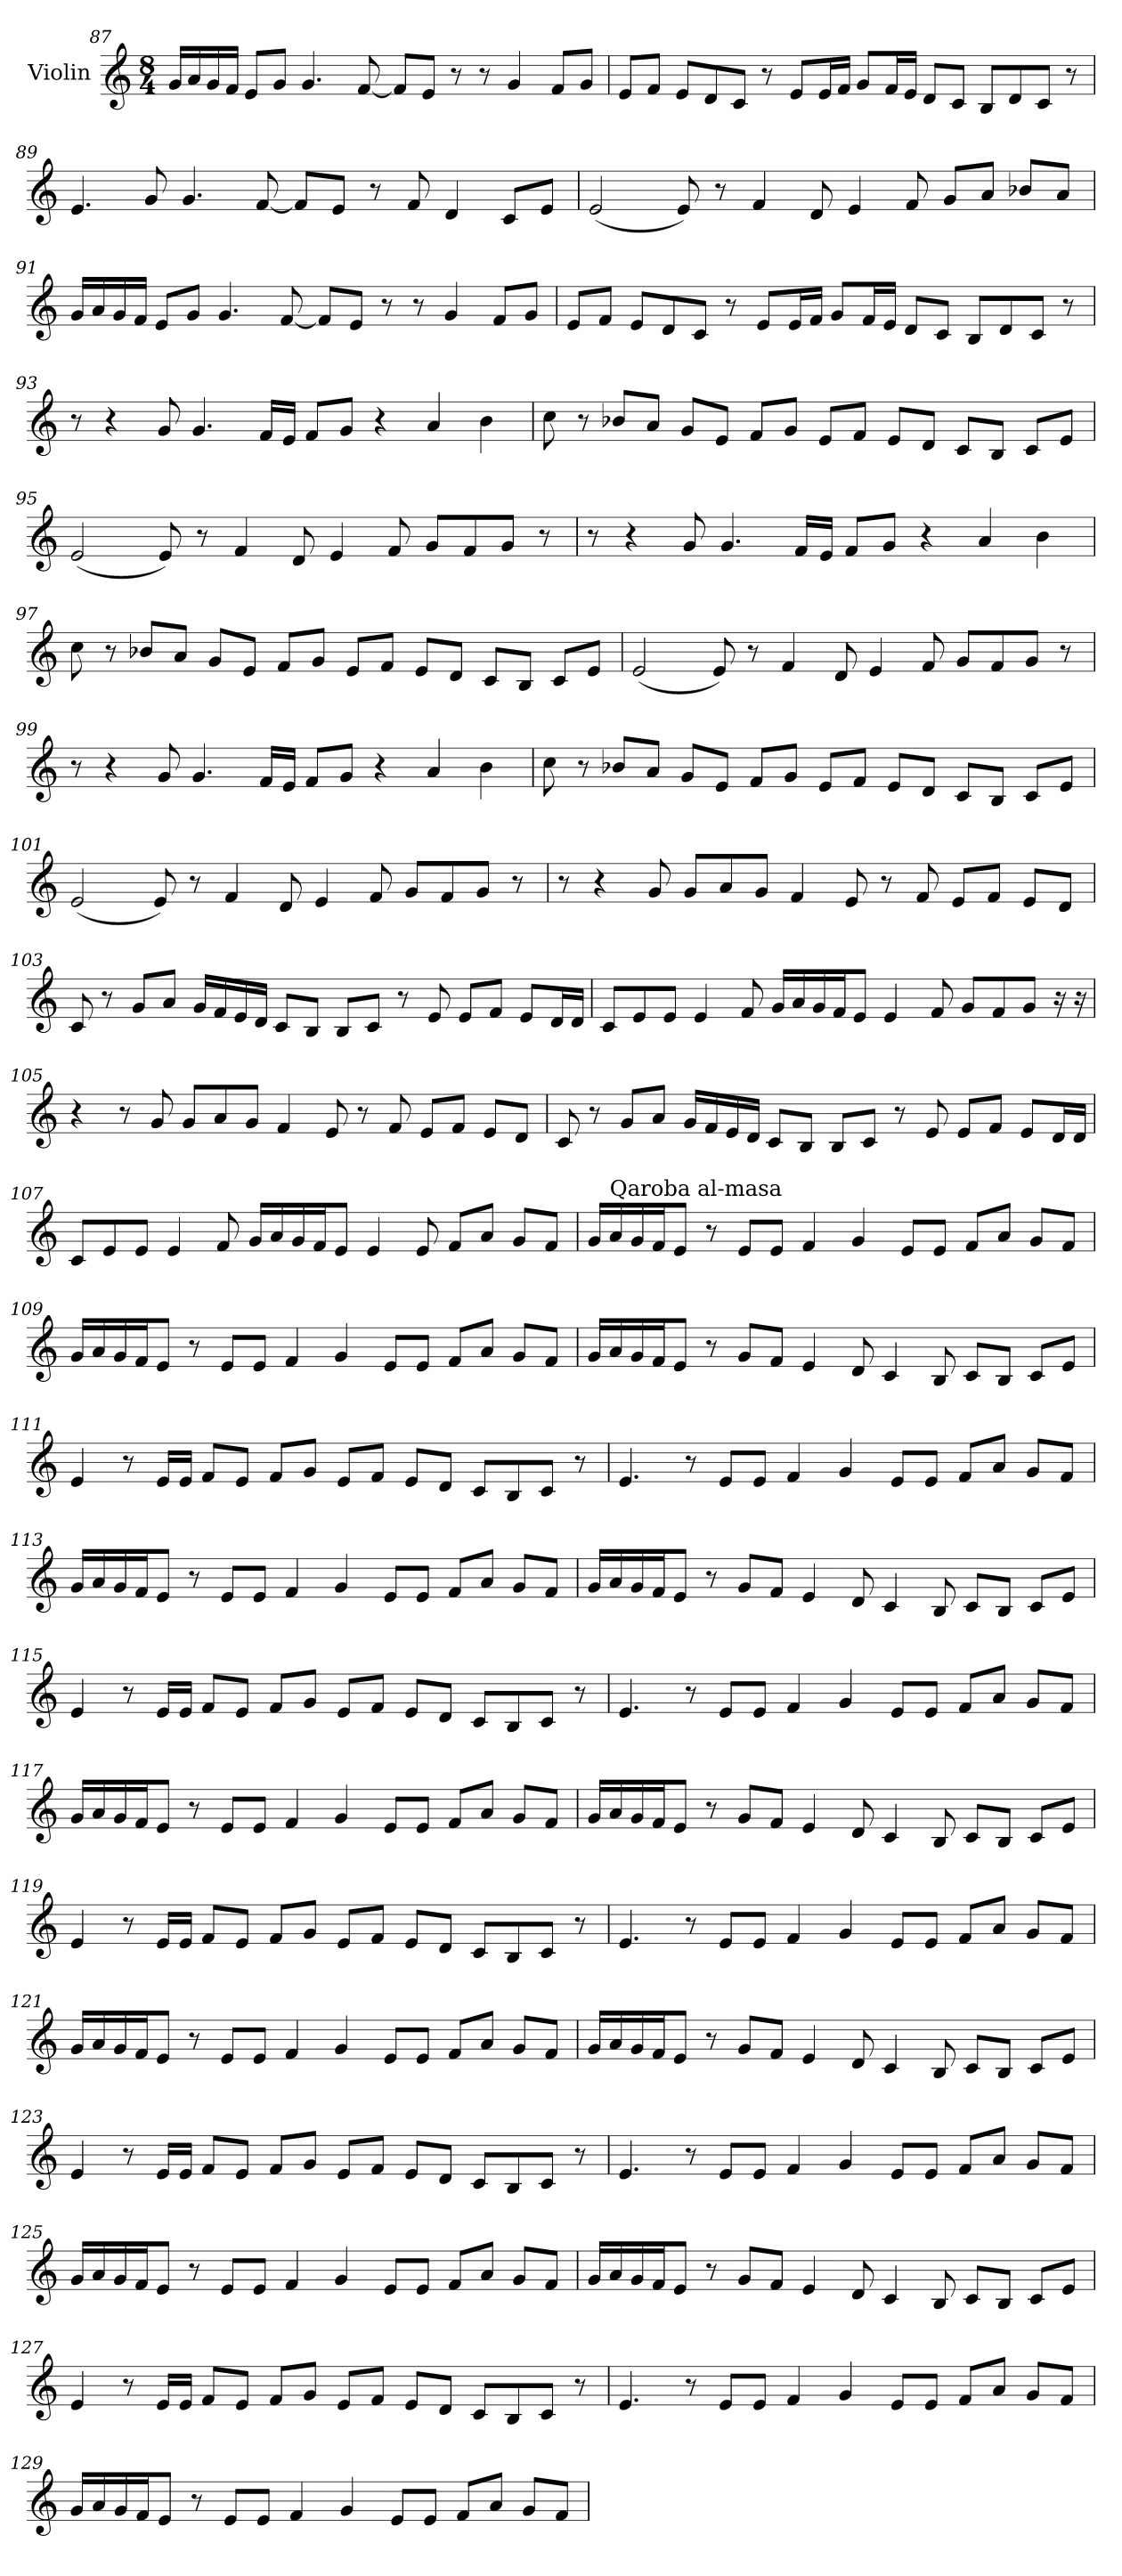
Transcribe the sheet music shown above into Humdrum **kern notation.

**kern
*part1
*staff1
*I"Violin
*clefG2
*k[]
*M8/4
=87
16g/LL
16a/
16g/
16f/JJ
8e/L
8g/J
4.g/
[8f/
8f/L]
8e/J
8r
8r
4g/
8f/L
8g/J
!!LO:LB:g=z
=88
8e/L
8f/J
8e/L
8d/
8c/J
8r
8e/L
16e/L
16f/JJ
8g/L
16f/L
16e/JJ
8d/L
8c/J
8B/L
8d/
8c/J
8r
=89
4.e/
8g/
4.g/
[8f/
8f/L]
8e/J
8r
8f/
4d/
8c/L
8e/J
!!LO:LB:g=z
=90
(<2e/
8e/)
8r
4f/
8d/
4e/
8f/
8g/L
8a/J
8b-X/L
8a/J
=91
16g/LL
16a/
16g/
16f/JJ
8e/L
8g/J
4.g/
[8f/
8f/L]
8e/J
8r
8r
4g/
8f/L
8g/J
!!LO:LB:g=z
=92
8e/L
8f/J
8e/L
8d/
8c/J
8r
8e/L
16e/L
16f/JJ
8g/L
16f/L
16e/JJ
8d/L
8c/J
8B/L
8d/
8c/J
8r
=93
8r
4r
8g/
4.g/
16f/LL
16e/JJ
8f/L
8g/J
4r
4a/
4b\
!!LO:LB:g=z
=94
8cc\
8r
8b-X/L
8a/J
8g/L
8e/J
8f/L
8g/J
8e/L
8f/J
8e/L
8d/J
8c/L
8B/J
8c/L
8e/J
=95
(<2e/
8e/)
8r
4f/
8d/
4e/
8f/
8g/L
8f/
8g/J
8r
!!LO:LB:g=z
=96
8r
4r
8g/
4.g/
16f/LL
16e/JJ
8f/L
8g/J
4r
4a/
4b\
=97
8cc\
8r
8b-X/L
8a/J
8g/L
8e/J
8f/L
8g/J
8e/L
8f/J
8e/L
8d/J
8c/L
8B/J
8c/L
8e/J
!!LO:PB:g=z
=98
(<2e/
8e/)
8r
4f/
8d/
4e/
8f/
8g/L
8f/
8g/J
8r
=99
8r
4r
8g/
4.g/
16f/LL
16e/JJ
8f/L
8g/J
4r
4a/
4b\
!!LO:LB:g=z
=100
8cc\
8r
8b-X/L
8a/J
8g/L
8e/J
8f/L
8g/J
8e/L
8f/J
8e/L
8d/J
8c/L
8B/J
8c/L
8e/J
=101
(<2e/
8e/)
8r
4f/
8d/
4e/
8f/
8g/L
8f/
8g/J
8r
!!LO:LB:g=z
=102
8r
4r
8g/
8g/L
8a/
8g/J
4f/
8e/
8r
8f/
8e/L
8f/J
8e/L
8d/J
=103
8c/
8r
8g/L
8a/J
16g/LL
16f/
16e/
16d/JJ
8c/L
8B/J
8B/L
8c/J
8r
8e/
8e/L
8f/J
8e/L
16d/L
16d/JJ
!!LO:LB:g=z
=104
8c/L
8e/
8e/J
4e/
8f/
16g/LL
16a/
16g/
16f/J
8e/J
4e/
8f/
8g/L
8f/
8g/J
16r
16r
=105
4r
8r
8g/
8g/L
8a/
8g/J
4f/
8e/
8r
8f/
8e/L
8f/J
8e/L
8d/J
!!LO:LB:g=z
=106
8c/
8r
8g/L
8a/J
16g/LL
16f/
16e/
16d/JJ
8c/L
8B/J
8B/L
8c/J
8r
8e/
8e/L
8f/J
8e/L
16d/L
16d/JJ
=107
8c/L
8e/
8e/J
4e/
8f/
16g/LL
16a/
16g/
16f/J
8e/J
4e/
8e/
8f/L
8a/J
8g/L
8f/J
!!LO:LB:g=z
=108
16g/LL
!LO:TX:a:t=Qaroba al-masa
16a/
16g/
16f/J
8e/J
8r
8e/L
8e/J
4f/
4g/
8e/L
8e/J
8f/L
8a/J
8g/L
8f/J
=109
16g/LL
16a/
16g/
16f/J
8e/J
8r
8e/L
8e/J
4f/
4g/
8e/L
8e/J
8f/L
8a/J
8g/L
8f/J
!!LO:LB:g=z
=110
16g/LL
16a/
16g/
16f/J
8e/J
8r
8g/L
8f/J
4e/
8d/
4c/
8B/
8c/L
8B/J
8c/L
8e/J
=111
4e/
8r
16e/LL
16e/JJ
8f/L
8e/J
8f/L
8g/J
8e/L
8f/J
8e/L
8d/J
8c/L
8B/
8c/J
8r
!!LO:LB:g=z
=112
4.e/
8r
8e/L
8e/J
4f/
4g/
8e/L
8e/J
8f/L
8a/J
8g/L
8f/J
=113
16g/LL
16a/
16g/
16f/J
8e/J
8r
8e/L
8e/J
4f/
4g/
8e/L
8e/J
8f/L
8a/J
8g/L
8f/J
!!LO:PB:g=z
=114
16g/LL
16a/
16g/
16f/J
8e/J
8r
8g/L
8f/J
4e/
8d/
4c/
8B/
8c/L
8B/J
8c/L
8e/J
=115
4e/
8r
16e/LL
16e/JJ
8f/L
8e/J
8f/L
8g/J
8e/L
8f/J
8e/L
8d/J
8c/L
8B/
8c/J
8r
!!LO:LB:g=z
=116
4.e/
8r
8e/L
8e/J
4f/
4g/
8e/L
8e/J
8f/L
8a/J
8g/L
8f/J
=117
16g/LL
16a/
16g/
16f/J
8e/J
8r
8e/L
8e/J
4f/
4g/
8e/L
8e/J
8f/L
8a/J
8g/L
8f/J
!!LO:LB:g=z
=118
16g/LL
16a/
16g/
16f/J
8e/J
8r
8g/L
8f/J
4e/
8d/
4c/
8B/
8c/L
8B/J
8c/L
8e/J
=119
4e/
8r
16e/LL
16e/JJ
8f/L
8e/J
8f/L
8g/J
8e/L
8f/J
8e/L
8d/J
8c/L
8B/
8c/J
8r
!!LO:LB:g=z
=120
4.e/
8r
8e/L
8e/J
4f/
4g/
8e/L
8e/J
8f/L
8a/J
8g/L
8f/J
=121
16g/LL
16a/
16g/
16f/J
8e/J
8r
8e/L
8e/J
4f/
4g/
8e/L
8e/J
8f/L
8a/J
8g/L
8f/J
!!LO:LB:g=z
=122
16g/LL
16a/
16g/
16f/J
8e/J
8r
8g/L
8f/J
4e/
8d/
4c/
8B/
8c/L
8B/J
8c/L
8e/J
=123
4e/
8r
16e/LL
16e/JJ
8f/L
8e/J
8f/L
8g/J
8e/L
8f/J
8e/L
8d/J
8c/L
8B/
8c/J
8r
!!LO:LB:g=z
=124
4.e/
8r
8e/L
8e/J
4f/
4g/
8e/L
8e/J
8f/L
8a/J
8g/L
8f/J
=125
16g/LL
16a/
16g/
16f/J
8e/J
8r
8e/L
8e/J
4f/
4g/
8e/L
8e/J
8f/L
8a/J
8g/L
8f/J
!!LO:LB:g=z
=126
16g/LL
16a/
16g/
16f/J
8e/J
8r
8g/L
8f/J
4e/
8d/
4c/
8B/
8c/L
8B/J
8c/L
8e/J
=127
4e/
8r
16e/LL
16e/JJ
8f/L
8e/J
8f/L
8g/J
8e/L
8f/J
8e/L
8d/J
8c/L
8B/
8c/J
8r
!!LO:LB:g=z
=128
4.e/
8r
8e/L
8e/J
4f/
4g/
8e/L
8e/J
8f/L
8a/J
8g/L
8f/J
=129
16g/LL
16a/
16g/
16f/J
8e/J
8r
8e/L
8e/J
4f/
4g/
8e/L
8e/J
8f/L
8a/J
8g/L
8f/J
=
*-
